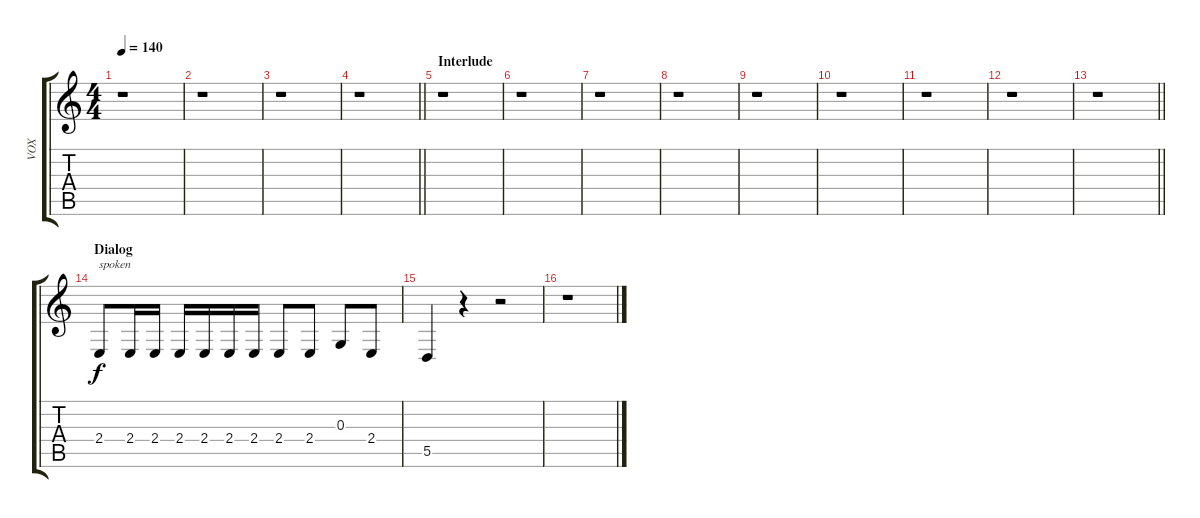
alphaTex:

\track ("VOX" "VOX") {instrument tenorsax}
\staff {score tabs}
\tuning (E4 B3 G3 D3 A2 E2) {hide}
\ts (4 4)
\tempo 140
\clef g2
\ks c
r.1{dy f} |
r.1 |
r.1 |
\barLineRight lightlight
r.1 |
\section ("" "Interlude")
r.1 |
r.1 |
r.1 |
r.1 |
r.1 |
r.1 |
r.1 |
r.1 |
\barLineRight lightlight
r.1 |
\section ("" "Dialog")
2.4.8{txt "spoken"} 2.4.16 2.4.16 2.4.16 2.4.16 2.4.16 2.4.16 2.4.8 2.4.8 0.3.8 2.4.8 |
5.5.4 r.4 r.2 |
r.1
